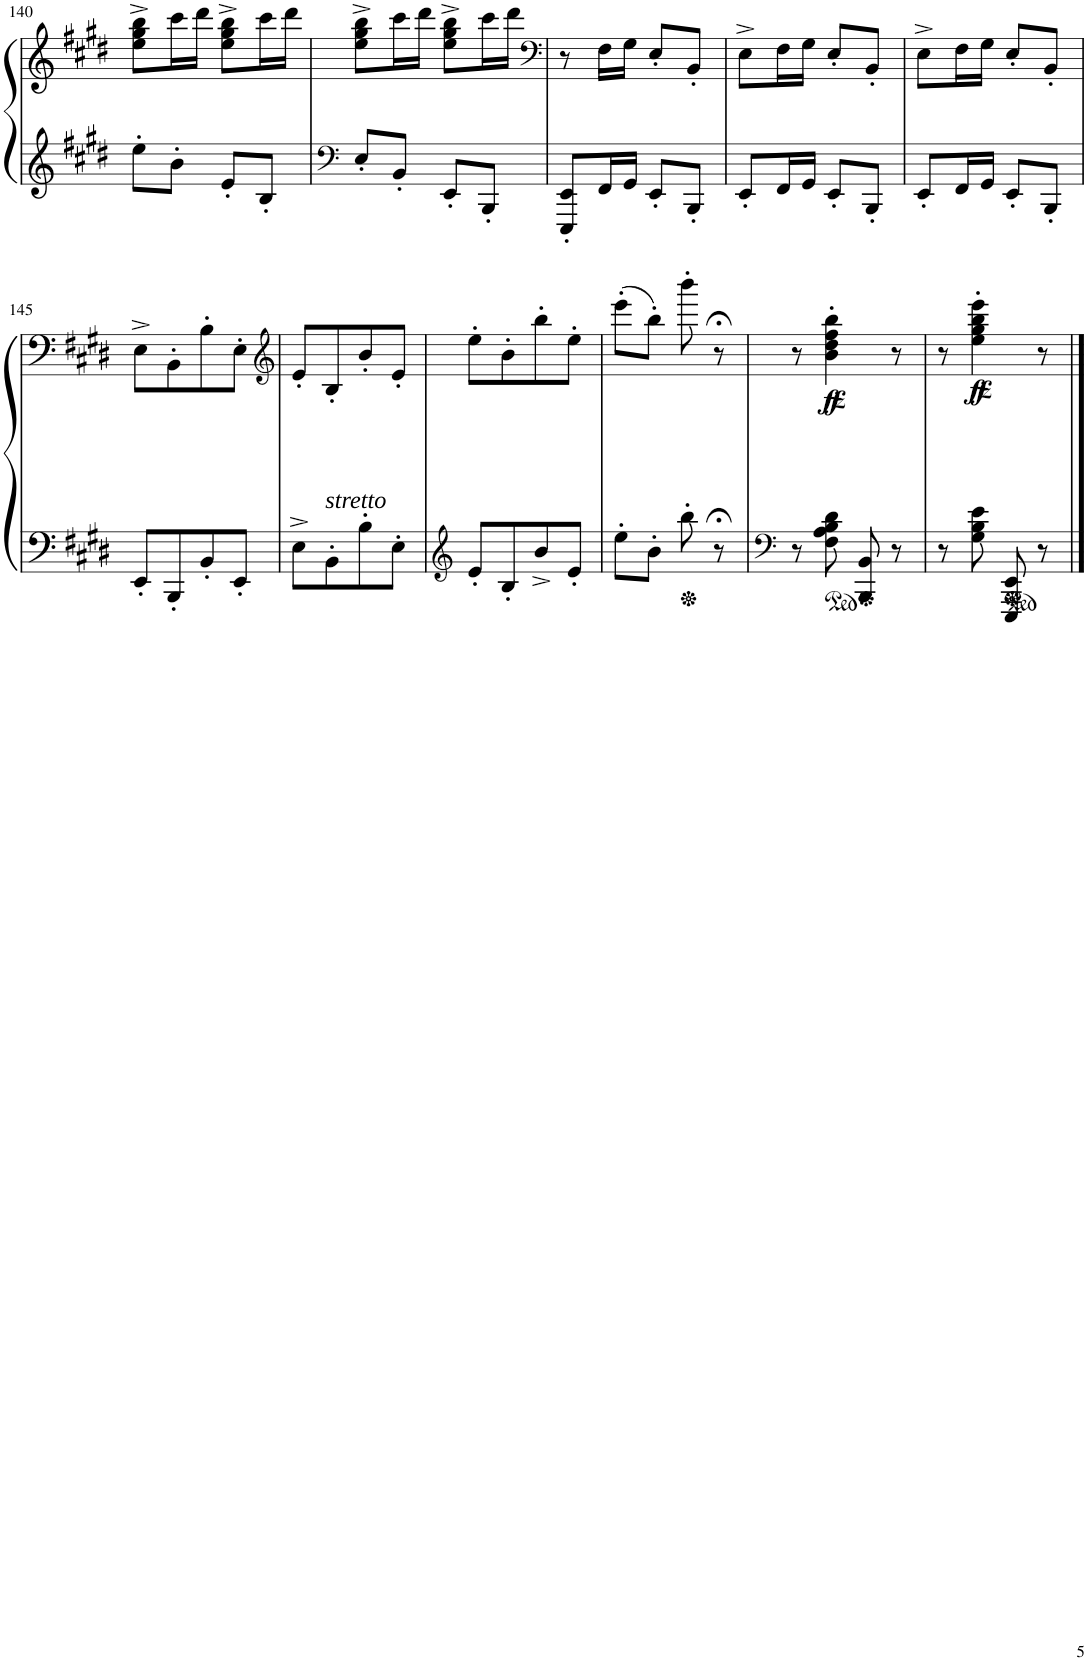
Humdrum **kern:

**kern	**kern	**dynam
*part1	*part1	*part1
*staff2	*staff1	*staff1/2
*I"Midi_1	*	*
!!LO:PB:g=z
*clefG2	*clefG2	*
*k[f#c#g#d#]	*k[f#c#g#d#]	*
*M2/4	*M2/4	*
=140	=140	=140
8ee'\L	8ee\^ 8gg#\^ 8bb\^L	.
8b'\J	16ccc#\L	.
.	16ddd#\JJ	.
8e'/L	8ee\^ 8gg#\^ 8bb\^L	.
8B'/J	16ccc#\L	.
.	16ddd#\JJ	.
=141	=141	=141
*clefF4	*	*
8E'/L	8ee\^ 8gg#\^ 8bb\^L	.
8BB'/J	16ccc#\L	.
.	16ddd#\JJ	.
8EE'/L	8ee\^ 8gg#\^ 8bb\^L	.
8BBB'/J	16ccc#\L	.
.	16ddd#\JJ	.
=142	=142	=142
*	*clefF4	*
8EEE/' 8EE/'L	8r	.
16FF#/L	16F#\LL	.
16GG#/JJ	16G#\JJ	.
8EE'/L	8E'/L	.
8BBB'/J	8BB'/J	.
=143	=143	=143
8EE'/L	8E^\L	.
16FF#/L	16F#\L	.
16GG#/JJ	16G#\JJ	.
8EE'/L	8E'/L	.
8BBB'/J	8BB'/J	.
=144	=144	=144
8EE'/L	8E^\L	.
16FF#/L	16F#\L	.
16GG#/JJ	16G#\JJ	.
8EE'/L	8E'/L	.
8BBB'/J	8BB'/J	.
!!LO:LB:g=z
=145	=145	=145
8EE'/L	8E^\L	.
8BBB'/	8BB'\	.
8BB'/	8B'\	.
8EE'/J	8E'\J	.
=146	=146	=146
*	*clefG2	*
8E^\L	8e'/L	.
!	!LO:TX:b:i:t=stretto	!
8BB'\	8B'/	.
8B'\	8b'/	.
8E'\J	8e'/J	.
=147	=147	=147
*clefG2	*	*
8e'/L	8ee'\L	.
8B'/	8b'\	.
8b^/	8bb'\	.
8e'/J	8ee'\J	.
=148	=148	=148
8ee'\L	(8eee'\L	.
8b'\J	8bb'\J)	.
8bb'\	8bbb'\	.
8r;<	8r;<	.
=149	=149	=149
*clefF4	*	*
8r	8r	.
!	!	!LO:DY:b
!	!	!LO:DY:n=1:b
8F#\ 8A\ 8B\ 8d#\	4b\' 4dd#\' 4ff#\' 4bb\'	f fz
8BBB/ 8BB/	.	.
8r	8r	.
=150	=150	=150
8r	8r	.
!	!	!LO:DY:b
!	!	!LO:DY:n=1:b
8G#\ 8B\ 8e\	4ee\' 4gg#\' 4bb\' 4eee\'	f fz
8EEE/ 8EE/	.	.
8r	8r	.
==	==	==
*-	*-	*-
